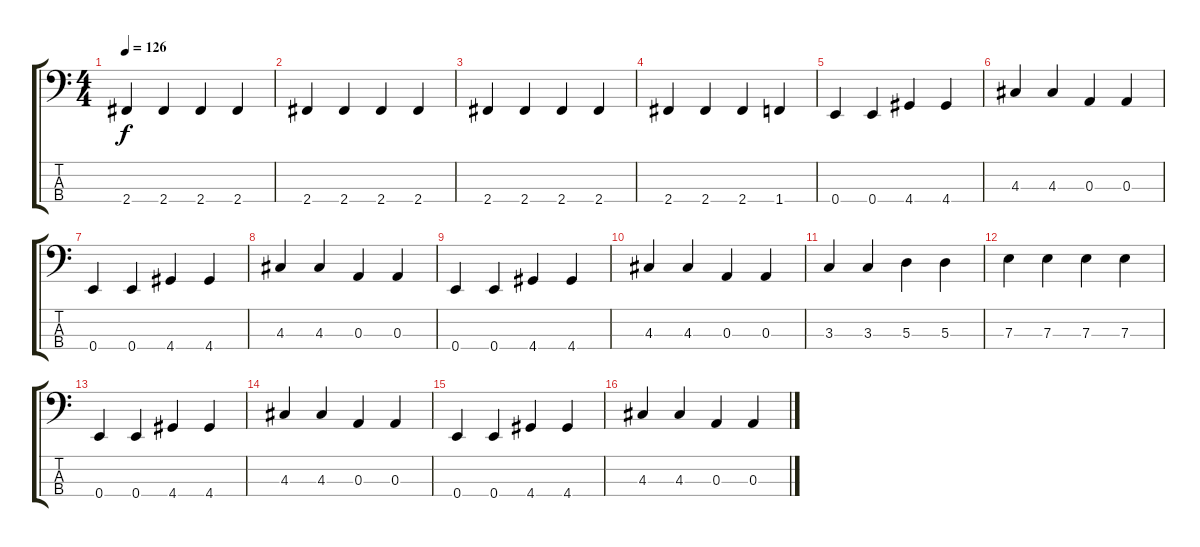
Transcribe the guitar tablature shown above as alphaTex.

\track "" {instrument electricbasspick}
\staff {score tabs}
\tuning (G2 D2 A1 E1) {hide}
\ts (4 4)
\tempo 126
\clef f4
\ks c
2.4.4{dy f instrument electricbasspick} 2.4.4 2.4.4 2.4.4 |
2.4.4 2.4.4 2.4.4 2.4.4 |
2.4.4 2.4.4 2.4.4 2.4.4 |
2.4.4 2.4.4 2.4.4 1.4.4 |
0.4.4 0.4.4 4.4.4 4.4.4 |
4.3.4 4.3.4 0.3.4 0.3.4 |
0.4.4 0.4.4 4.4.4 4.4.4 |
4.3.4 4.3.4 0.3.4 0.3.4 |
0.4.4 0.4.4 4.4.4 4.4.4 |
4.3.4 4.3.4 0.3.4 0.3.4 |
3.3.4 3.3.4 5.3.4 5.3.4 |
7.3.4 7.3.4 7.3.4 7.3.4 |
0.4.4 0.4.4 4.4.4 4.4.4 |
4.3.4 4.3.4 0.3.4 0.3.4 |
0.4.4 0.4.4 4.4.4 4.4.4 |
4.3.4 4.3.4 0.3.4 0.3.4
